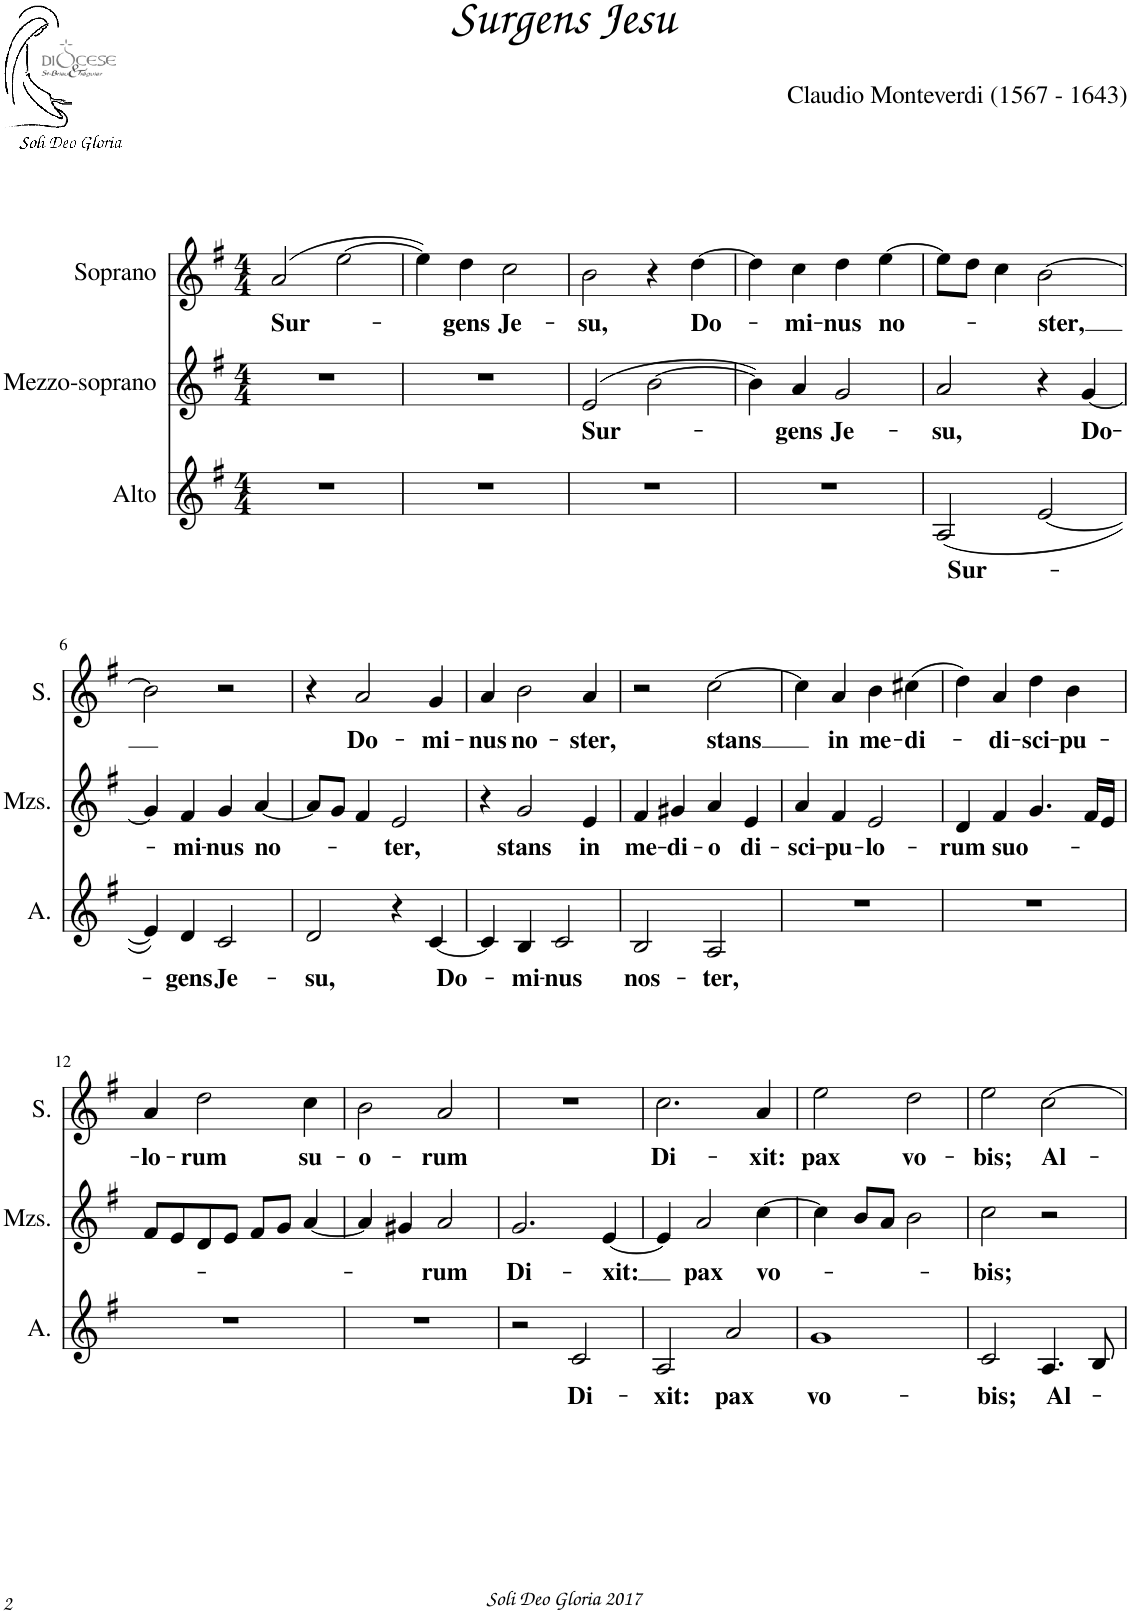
**kern	**text	**kern	**text	**kern	**text
*part3	*part3	*part2	*part2	*part1	*part1
*staff3	*staff3	*staff2	*staff2	*staff1	*staff1
*I"Alto	*	*I"Mezzo-soprano	*	*I"Soprano	*
*I'A.	*	*I'Mzs.	*	*I'S.	*
*clefG2	*	*clefG2	*	*clefG2	*
*k[f#]	*	*k[f#]	*	*k[f#]	*
*M4/4	*	*M4/4	*	*M4/4	*
=1	=1	=1	=1	=1	=1
!	!	!	!	!	!LO:LY:b
1r	.	1r	.	(2a/	Sur-
.	.	.	.	[2ee\	.
=2	=2	=2	=2	=2	=2
1r	.	1r	.	4ee\])	.
!	!	!	!	!	!LO:LY:b
.	.	.	.	4dd\	-gens
!	!	!	!	!	!LO:LY:b
.	.	.	.	2cc\	Je-
=3	=3	=3	=3	=3	=3
!	!	!	!LO:LY:b	!	!LO:LY:b
1r	.	(2e/	Sur-	2b\	-su,
.	.	[2b\	.	4r	.
!	!	!	!	!	!LO:LY:b
.	.	.	.	[4dd\	Do-
=4	=4	=4	=4	=4	=4
1r	.	4b\])	.	4dd\]	.
!	!	!	!LO:LY:b	!	!LO:LY:b
.	.	4a/	-gens	4cc\	-mi-
!	!	!	!LO:LY:b	!	!LO:LY:b
.	.	2g/	Je-	4dd\	-nus
!	!	!	!	!	!LO:LY:b
.	.	.	.	[4ee\	no-
=5	=5	=5	=5	=5	=5
!	!LO:LY:b	!	!LO:LY:b	!	!
(2A/	Sur-	2a/	-su,	8ee\L]	.
.	.	.	.	8dd\J	.
.	.	.	.	4cc\	.
!	!	!	!	!	!LO:LY:b
[2e/	.	4r	.	[2b\	-ster,
!	!	!	!LO:LY:b	!	!
.	.	[4g/	Do-	.	.
!!LO:LB:g=z
=6	=6	=6	=6	=6	=6
4e/])	.	4g/]	.	2b\]	.
!	!LO:LY:b	!	!LO:LY:b	!	!
4d/	-gens	4f#/	-mi-	.	.
!	!LO:LY:b	!	!LO:LY:b	!	!
2c/	Je-	4g/	-nus	2r	.
!	!	!	!LO:LY:b	!	!
.	.	[4a/	no-	.	.
=7	=7	=7	=7	=7	=7
!	!LO:LY:b	!	!	!	!
2d/	-su,	8a/L]	.	4r	.
.	.	8g/J	.	.	.
!	!	!	!	!	!LO:LY:b
.	.	4f#/	.	2a/	Do-
!	!	!	!LO:LY:b	!	!
4r	.	2e/	-ter,	.	.
!	!LO:LY:b	!	!	!	!LO:LY:b
[4c/	Do-	.	.	4g/	-mi-
=8	=8	=8	=8	=8	=8
!	!	!	!	!	!LO:LY:b
4c/]	.	4r	.	4a/	-nus
!	!LO:LY:b	!	!LO:LY:b	!	!LO:LY:b
4B/	-mi-	2g/	stans	2b\	no-
!	!LO:LY:b	!	!	!	!
2c/	-nus	.	.	.	.
!	!	!	!LO:LY:b	!	!LO:LY:b
.	.	4e/	in	4a/	-ster,
=9	=9	=9	=9	=9	=9
!	!LO:LY:b	!	!LO:LY:b	!	!
2B/	nos-	4f#/	me-	2r	.
!	!	!	!LO:LY:b	!	!
.	.	4g#X/	-di-	.	.
!	!LO:LY:b	!	!LO:LY:b	!	!LO:LY:b
2A/	-ter,	4a/	-o	[2cc\	stans
!	!	!	!LO:LY:b	!	!
.	.	4e/	di-	.	.
=10	=10	=10	=10	=10	=10
!	!	!	!LO:LY:b	!	!
1r	.	4a/	-sci-	4cc\]	.
!	!	!	!LO:LY:b	!	!LO:LY:b
.	.	4f#/	-pu-	4a/	in
!	!	!	!LO:LY:b	!	!LO:LY:b
.	.	2e/	-lo-	4b\	me-
!	!	!	!	!	!LO:LY:b
.	.	.	.	(4cc#X\	-di-
=11	=11	=11	=11	=11	=11
!	!	!	!LO:LY:b	!	!
1r	.	4d/	-rum	4dd\)	.
!	!	!	!LO:LY:b	!	!LO:LY:b
.	.	4f#/	suo-	4a/	-di-
!	!	!	!	!	!LO:LY:b
.	.	4.g/	.	4dd\	-sci-
!	!	!	!	!	!LO:LY:b
.	.	.	.	4b\	-pu-
.	.	16f#/LL	.	.	.
.	.	16e/JJ	.	.	.
!!LO:LB:g=z
=12	=12	=12	=12	=12	=12
!	!	!	!	!	!LO:LY:b
1r	.	8f#/L	.	4a/	-lo-
.	.	8e/	.	.	.
!	!	!	!	!	!LO:LY:b
.	.	8d/	.	2dd\	-rum
.	.	8e/J	.	.	.
.	.	8f#/L	.	.	.
.	.	8g/J	.	.	.
!	!	!	!	!	!LO:LY:b
.	.	[4a/	.	4cc\	su-
=13	=13	=13	=13	=13	=13
!	!	!	!	!	!LO:LY:b
1r	.	4a/]	.	2b\	-o-
.	.	4g#X/	.	.	.
!	!	!	!LO:LY:b	!	!LO:LY:b
.	.	2a/	-rum	2a/	-rum
=14	=14	=14	=14	=14	=14
!	!	!	!LO:LY:b	!	!
2r	.	2.g/	Di-	1r	.
!	!LO:LY:b	!	!	!	!
2c/	Di-	.	.	.	.
!	!	!	!LO:LY:b	!	!
.	.	[4e/	-xit:	.	.
=15	=15	=15	=15	=15	=15
!	!LO:LY:b	!	!	!	!LO:LY:b
2A/	-xit:	4e/]	.	2.cc\	Di-
!	!	!	!LO:LY:b	!	!
.	.	2a/	pax	.	.
!	!LO:LY:b	!	!	!	!
2a/	pax	.	.	.	.
!	!	!	!LO:LY:b	!	!LO:LY:b
.	.	[4cc\	vo-	4a/	-xit:
=16	=16	=16	=16	=16	=16
!	!LO:LY:b	!	!	!	!LO:LY:b
1g	vo-	4cc\]	.	2ee\	pax
.	.	8b/L	.	.	.
.	.	8a/J	.	.	.
!	!	!	!	!	!LO:LY:b
.	.	2b\	.	2dd\	vo-
=17	=17	=17	=17	=17	=17
!	!LO:LY:b	!	!LO:LY:b	!	!LO:LY:b
2c/	-bis;	2cc\	-bis;	2ee\	-bis;
!	!LO:LY:b	!	!	!	!LO:LY:b
4.A/	Al-	2r	.	[2cc\	Al-
8B/	.	.	.	.	.
=	=	=	=	=	=
*-	*-	*-	*-	*-	*-
